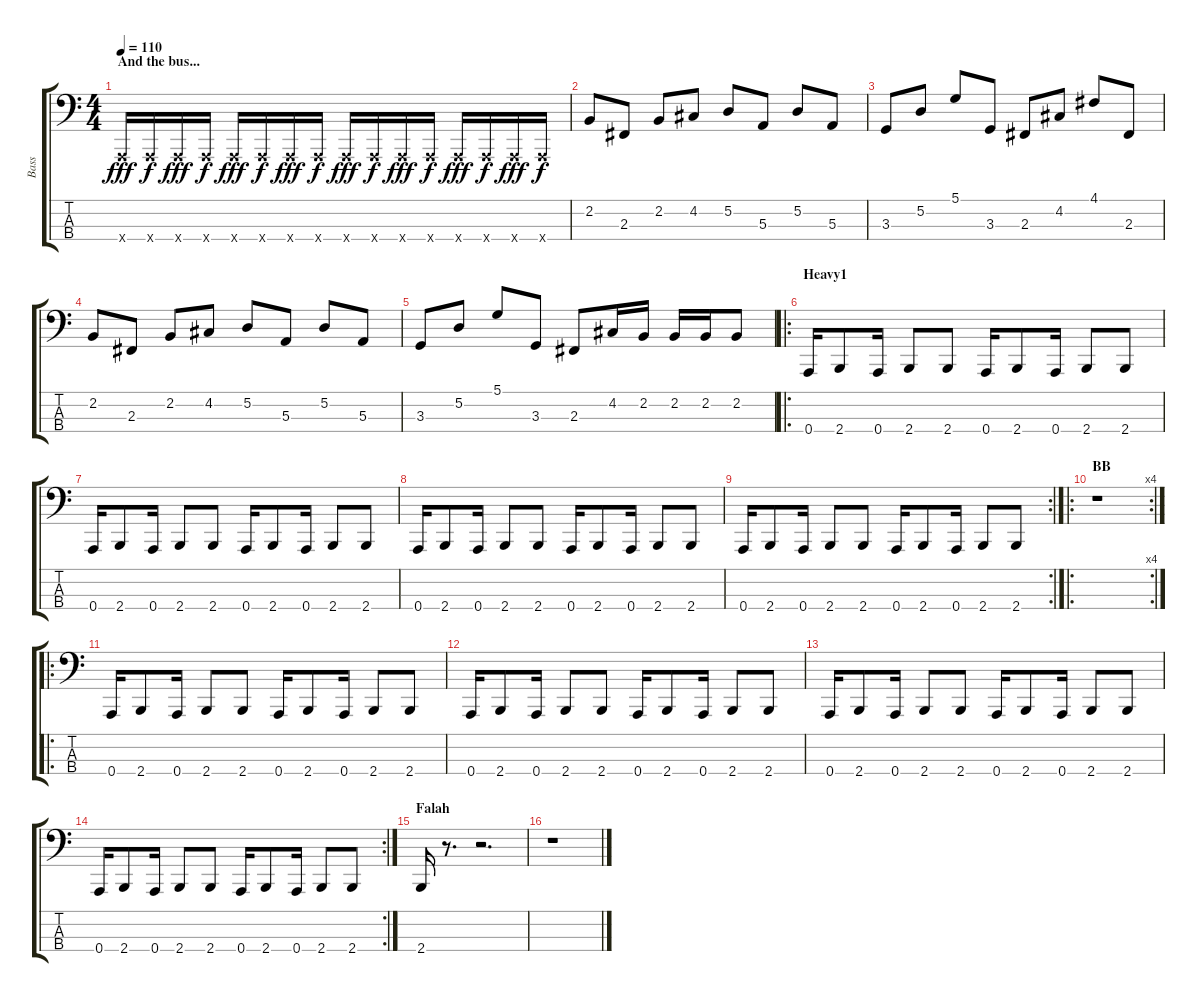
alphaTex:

\track ("Bass" "Bass") {instrument electricbassfinger}
\staff {score tabs}
\tuning (D2 A1 E1 A0) {hide}
\ts (4 4)
\section ("" "And the bus...")
\tempo 110
\clef f4
\ks c
0.4{x}.16{dy fff volume 13 instrument electricbassfinger} 0.4{x}.16{dy f} 0.4{x}.16{dy fff} 0.4{x}.16{dy f} 0.4{x}.16{dy fff} 0.4{x}.16{dy f} 0.4{x}.16{dy fff} 0.4{x}.16{dy f} 0.4{x}.16{dy fff} 0.4{x}.16{dy f} 0.4{x}.16{dy fff} 0.4{x}.16{dy f} 0.4{x}.16{dy fff} 0.4{x}.16{dy f} 0.4{x}.16{dy fff} 0.4{x}.16{dy f} |
2.2.8 2.3.8 2.2.8 4.2.8 5.2.8 5.3.8 5.2.8 5.3.8 |
3.3.8 5.2.8 5.1.8 3.3.8 2.3.8 4.2.8 4.1.8 2.3.8 |
2.2.8 2.3.8 2.2.8 4.2.8 5.2.8 5.3.8 5.2.8 5.3.8 |
3.3.8 5.2.8 5.1.8 3.3.8 2.3.8 4.2.16 2.2.16{volume 16} 2.2.16 2.2.16 2.2.8 |
\ro
\section ("" "Heavy1")
0.4.16 2.4.8 0.4.16 2.4.8 2.4.8 0.4.16 2.4.8 0.4.16 2.4.8 2.4.8 |
0.4.16 2.4.8 0.4.16 2.4.8 2.4.8 0.4.16 2.4.8 0.4.16 2.4.8 2.4.8 |
0.4.16 2.4.8 0.4.16 2.4.8 2.4.8 0.4.16 2.4.8 0.4.16 2.4.8 2.4.8 |
\rc 2
0.4.16 2.4.8 0.4.16 2.4.8 2.4.8 0.4.16 2.4.8 0.4.16 2.4.8 2.4.8 |
\ro
\rc 4
\section ("" "BB")
r.1 |
\ro
0.4.16 2.4.8 0.4.16 2.4.8 2.4.8 0.4.16 2.4.8 0.4.16 2.4.8 2.4.8 |
0.4.16 2.4.8 0.4.16 2.4.8 2.4.8 0.4.16 2.4.8 0.4.16 2.4.8 2.4.8 |
0.4.16 2.4.8 0.4.16 2.4.8 2.4.8 0.4.16 2.4.8 0.4.16 2.4.8 2.4.8 |
\rc 2
0.4.16 2.4.8 0.4.16 2.4.8 2.4.8 0.4.16 2.4.8 0.4.16 2.4.8 2.4.8 |
\section ("" "Falah")
2.4.16 r.8{d} r.2{d} |
r.1
